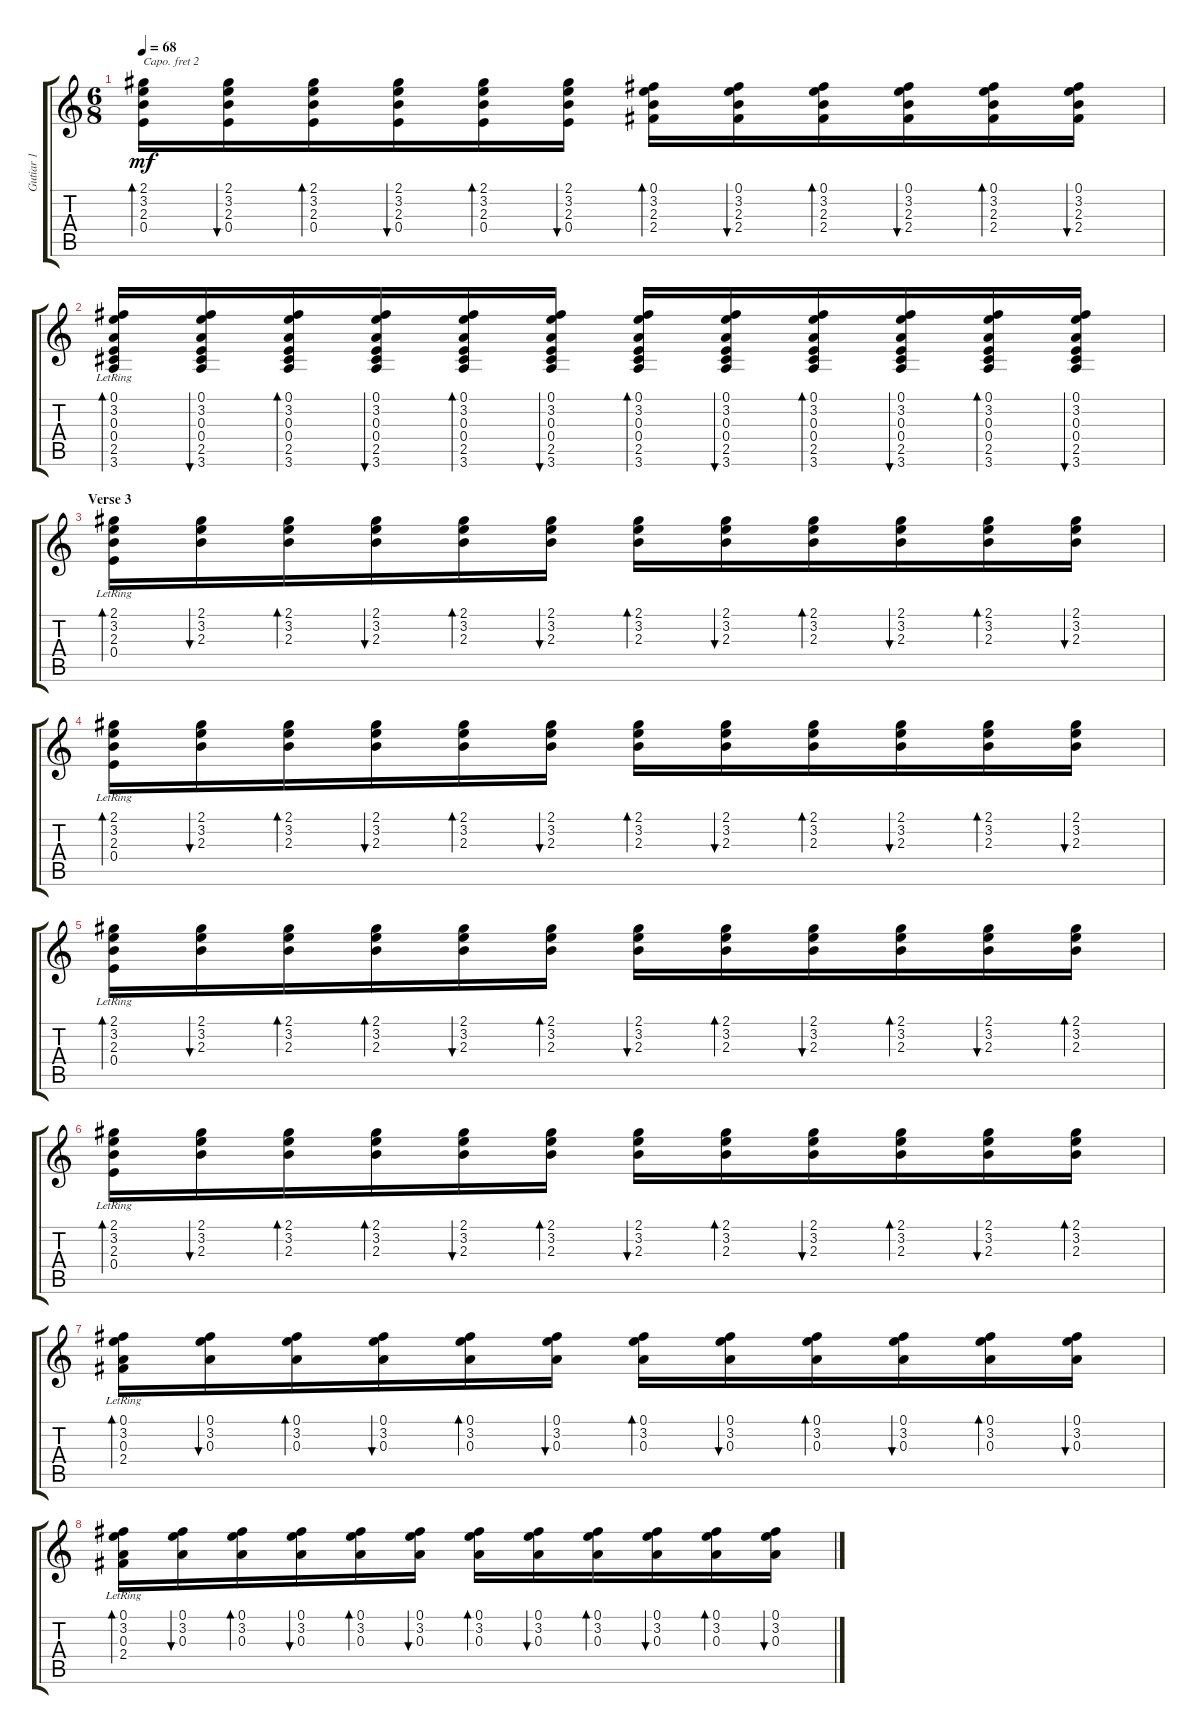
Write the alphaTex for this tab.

\track ("Gutiar 1" "Gutiar 1") {instrument acousticguitarsteel}
\staff {score tabs}
\capo 2
\tuning (E4 B3 G3 D3 A2 E2) {hide}
\ts (6 8)
\tempo 68
\clef g2
\ks c
(2.1 3.2 2.3 0.4).16{bd 30 dy mf} (2.1 3.2 2.3 0.4).16{bu 30} (2.1 3.2 2.3 0.4).16{bd 30} (2.1 3.2 2.3 0.4).16{bu 30} (2.1 3.2 2.3 0.4).16{bd 30} (2.1 3.2 2.3 0.4).16{bu 30} (0.1 3.2 2.3 2.4).16{bd 30} (0.1 3.2 2.3 2.4).16{bu 30} (0.1 3.2 2.3 2.4).16{bd 30} (0.1 3.2 2.3 2.4).16{bu 30} (0.1 3.2 2.3 2.4).16{bd 30} (0.1 3.2 2.3 2.4).16{bu 30} |
(0.1 3.2 0.3 0.4 2.5 3.6{lr}).16{bd 30} (0.1 3.2 0.3 0.4 2.5 3.6).16{bu 30} (0.1 3.2 0.3 0.4 2.5 3.6).16{bd 30} (0.1 3.2 0.3 0.4 2.5 3.6).16{bu 30} (0.1 3.2 0.3 0.4 2.5 3.6).16{bd 30} (0.1 3.2 0.3 0.4 2.5 3.6).16{bu 30} (0.1 3.2 0.3 0.4 2.5 3.6).16{bd 30} (0.1 3.2 0.3 0.4 2.5 3.6).16{bu 30} (0.1 3.2 0.3 0.4 2.5 3.6).16{bd 30} (0.1 3.2 0.3 0.4 2.5 3.6).16{bu 30} (0.1 3.2 0.3 0.4 2.5 3.6).16{bd 30} (0.1 3.2 0.3 0.4 2.5 3.6).16{bu 30} |
\section ("" "Verse 3")
(2.1 3.2 2.3 0.4{lr}).16{bd 30} (2.1 3.2 2.3).16{bu 30} (2.1 3.2 2.3).16{bd 30} (2.1 3.2 2.3).16{bu 30} (2.1 3.2 2.3).16{bd 30} (2.1 3.2 2.3).16{bu 30} (2.1 3.2 2.3).16{bd 30} (2.1 3.2 2.3).16{bu 30} (2.1 3.2 2.3).16{bd 30} (2.1 3.2 2.3).16{bu 30} (2.1 3.2 2.3).16{bd 30} (2.1 3.2 2.3).16{bu 30} |
(2.1 3.2 2.3 0.4{lr}).16{bd 30} (2.1 3.2 2.3).16{bu 30} (2.1 3.2 2.3).16{bd 30} (2.1 3.2 2.3).16{bu 30} (2.1 3.2 2.3).16{bd 30} (2.1 3.2 2.3).16{bu 30} (2.1 3.2 2.3).16{bd 30} (2.1 3.2 2.3).16{bu 30} (2.1 3.2 2.3).16{bd 30} (2.1 3.2 2.3).16{bu 30} (2.1 3.2 2.3).16{bd 30} (2.1 3.2 2.3).16{bu 30} |
(2.1 3.2 2.3 0.4{lr}).16{bd 30} (2.1 3.2 2.3).16{bu 30} (2.1 3.2 2.3).16{bd 30} (2.1 3.2 2.3).16{bd 30} (2.1 3.2 2.3).16{bu 30} (2.1 3.2 2.3).16{bd 30} (2.1 3.2 2.3).16{bu 30} (2.1 3.2 2.3).16{bd 30} (2.1 3.2 2.3).16{bu 30} (2.1 3.2 2.3).16{bd 30} (2.1 3.2 2.3).16{bu 30} (2.1 3.2 2.3).16{bd 30} |
(2.1 3.2 2.3 0.4{lr}).16{bd 30} (2.1 3.2 2.3).16{bu 30} (2.1 3.2 2.3).16{bd 30} (2.1 3.2 2.3).16{bd 30} (2.1 3.2 2.3).16{bu 30} (2.1 3.2 2.3).16{bd 30} (2.1 3.2 2.3).16{bu 30} (2.1 3.2 2.3).16{bd 30} (2.1 3.2 2.3).16{bu 30} (2.1 3.2 2.3).16{bd 30} (2.1 3.2 2.3).16{bu 30} (2.1 3.2 2.3).16{bd 30} |
(0.1 3.2 0.3 2.4{lr}).16{bd 30} (0.1 3.2 0.3).16{bu 30} (0.1 3.2 0.3).16{bd 30} (0.1 3.2 0.3).16{bu 30} (0.1 3.2 0.3).16{bd 30} (0.1 3.2 0.3).16{bu 30} (0.1 3.2 0.3).16{bd 30} (0.1 3.2 0.3).16{bu 30} (0.1 3.2 0.3).16{bd 30} (0.1 3.2 0.3).16{bu 30} (0.1 3.2 0.3).16{bd 30} (0.1 3.2 0.3).16{bu 30} |
(0.1 3.2 0.3 2.4{lr}).16{bd 30} (0.1 3.2 0.3).16{bu 30} (0.1 3.2 0.3).16{bd 30} (0.1 3.2 0.3).16{bu 30} (0.1 3.2 0.3).16{bd 30} (0.1 3.2 0.3).16{bu 30} (0.1 3.2 0.3).16{bd 30} (0.1 3.2 0.3).16{bu 30} (0.1 3.2 0.3).16{bd 30} (0.1 3.2 0.3).16{bu 30} (0.1 3.2 0.3).16{bd 30} (0.1 3.2 0.3).16{bu 30}
